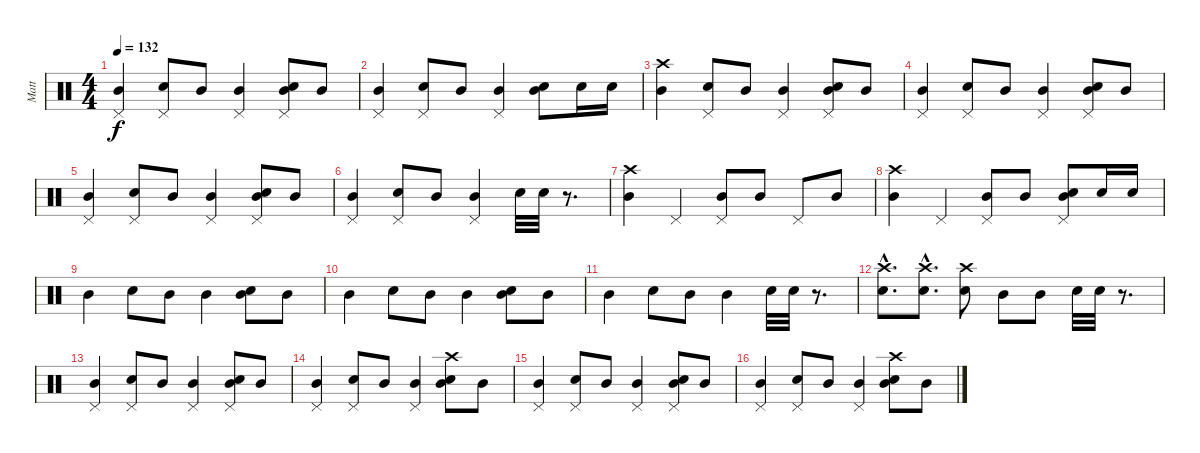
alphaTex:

\track ("Matt" "Matt") {instrument percussion}
\staff {score}
\articulation defaults
\ts (4 4)
\tempo 132
\clef neutral
\ks c
("Pedal Hi-Hat (hit)" "Mid Tom (hit)").4{dy f} ("Pedal Hi-Hat (hit)" "Electric Snare (hit)").8 "Mid Tom (hit)".8 ("Pedal Hi-Hat (hit)" "Mid Tom (hit)").4 ("Pedal Hi-Hat (hit)" "Electric Snare (hit)" "Mid Tom (hit)").8 "Mid Tom (hit)".8 |
("Pedal Hi-Hat (hit)" "Mid Tom (hit)").4 ("Pedal Hi-Hat (hit)" "Electric Snare (hit)").8 "Mid Tom (hit)".8 ("Pedal Hi-Hat (hit)" "Mid Tom (hit)").4 ("Electric Snare (hit)" "Mid Tom (hit)").8 "Electric Snare (hit)".16 "Electric Snare (hit)".16 |
("Crash high (hit)" "Mid Tom (hit)").4 ("Pedal Hi-Hat (hit)" "Electric Snare (hit)").8 "Mid Tom (hit)".8 ("Pedal Hi-Hat (hit)" "Mid Tom (hit)").4 ("Pedal Hi-Hat (hit)" "Electric Snare (hit)" "Mid Tom (hit)").8 "Mid Tom (hit)".8 |
("Pedal Hi-Hat (hit)" "Mid Tom (hit)").4 ("Pedal Hi-Hat (hit)" "Electric Snare (hit)").8 "Mid Tom (hit)".8 ("Pedal Hi-Hat (hit)" "Mid Tom (hit)").4 ("Pedal Hi-Hat (hit)" "Electric Snare (hit)" "Mid Tom (hit)").8 "Mid Tom (hit)".8 |
("Pedal Hi-Hat (hit)" "Mid Tom (hit)").4 ("Pedal Hi-Hat (hit)" "Electric Snare (hit)").8 "Mid Tom (hit)".8 ("Pedal Hi-Hat (hit)" "Mid Tom (hit)").4 ("Pedal Hi-Hat (hit)" "Electric Snare (hit)" "Mid Tom (hit)").8 "Mid Tom (hit)".8 |
("Pedal Hi-Hat (hit)" "Mid Tom (hit)").4 ("Pedal Hi-Hat (hit)" "Electric Snare (hit)").8 "Mid Tom (hit)".8 ("Pedal Hi-Hat (hit)" "Mid Tom (hit)").4 "Electric Snare (hit)".32 "Electric Snare (hit)".32 r.8{d} |
("Crash high (hit)" "Mid Tom (hit)").4 "Pedal Hi-Hat (hit)".4 ("Pedal Hi-Hat (hit)" "Mid Tom (hit)").8 "Mid Tom (hit)".8 "Pedal Hi-Hat (hit)".8 "Mid Tom (hit)".8 |
("Crash high (hit)" "Mid Tom (hit)").4 "Pedal Hi-Hat (hit)".4 ("Pedal Hi-Hat (hit)" "Mid Tom (hit)").8 "Mid Tom (hit)".8 ("Pedal Hi-Hat (hit)" "Electric Snare (hit)" "Mid Tom (hit)").8 "Electric Snare (hit)".16 "Electric Snare (hit)".16 |
"Mid Tom (hit)".4 "Electric Snare (hit)".8 "Mid Tom (hit)".8 "Mid Tom (hit)".4 ("Electric Snare (hit)" "Mid Tom (hit)").8 "Mid Tom (hit)".8 |
"Mid Tom (hit)".4 "Electric Snare (hit)".8 "Mid Tom (hit)".8 "Mid Tom (hit)".4 ("Electric Snare (hit)" "Mid Tom (hit)").8 "Mid Tom (hit)".8 |
"Mid Tom (hit)".4 "Electric Snare (hit)".8 "Mid Tom (hit)".8 "Mid Tom (hit)".4 "Electric Snare (hit)".32 "Electric Snare (hit)".32 r.8{d} |
("Crash high (hit)"{hac} "Electric Snare (hit)"{hac}).8{d} ("Crash high (hit)"{hac} "Electric Snare (hit)"{hac}).8{d} ("Crash high (hit)" "Electric Snare (hit)").8 "Mid Tom (hit)".8 "Mid Tom (hit)".8 "Electric Snare (hit)".32 "Electric Snare (hit)".32 r.8{d} |
("Pedal Hi-Hat (hit)" "Mid Tom (hit)").4 ("Pedal Hi-Hat (hit)" "Electric Snare (hit)").8 "Mid Tom (hit)".8 ("Pedal Hi-Hat (hit)" "Mid Tom (hit)").4 ("Pedal Hi-Hat (hit)" "Electric Snare (hit)" "Mid Tom (hit)").8 "Mid Tom (hit)".8 |
("Pedal Hi-Hat (hit)" "Mid Tom (hit)").4 ("Pedal Hi-Hat (hit)" "Electric Snare (hit)").8 "Mid Tom (hit)".8 ("Pedal Hi-Hat (hit)" "Mid Tom (hit)").4 ("Crash high (hit)" "Electric Snare (hit)" "Mid Tom (hit)").8 "Mid Tom (hit)".8 |
("Pedal Hi-Hat (hit)" "Mid Tom (hit)").4 ("Pedal Hi-Hat (hit)" "Electric Snare (hit)").8 "Mid Tom (hit)".8 ("Pedal Hi-Hat (hit)" "Mid Tom (hit)").4 ("Pedal Hi-Hat (hit)" "Electric Snare (hit)" "Mid Tom (hit)").8 "Mid Tom (hit)".8 |
("Pedal Hi-Hat (hit)" "Mid Tom (hit)").4 ("Pedal Hi-Hat (hit)" "Electric Snare (hit)").8 "Mid Tom (hit)".8 ("Pedal Hi-Hat (hit)" "Mid Tom (hit)").4 ("Crash high (hit)" "Electric Snare (hit)" "Mid Tom (hit)").8 "Mid Tom (hit)".8
